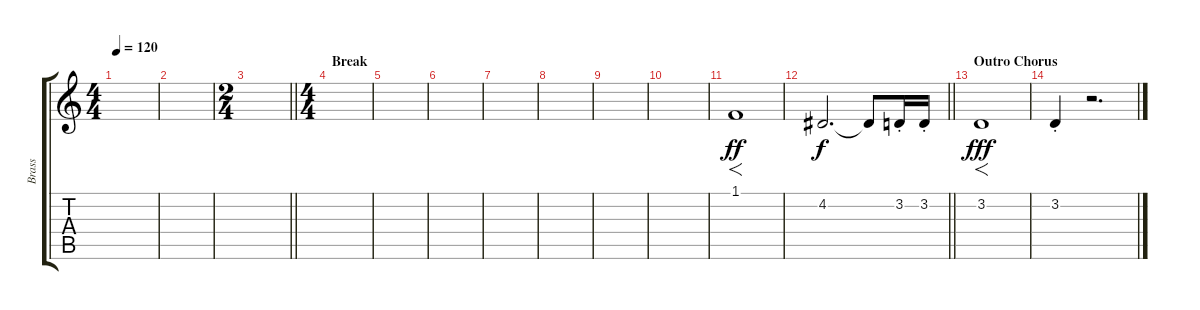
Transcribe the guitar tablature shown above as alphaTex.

\track ("Brass" "Brass") {instrument frenchhorn}
\staff {score tabs}
\tuning (E4 B3 G3 D3 A2 E2) {hide}
\ts (4 4)
\tempo 120
\clef g2
\ks c
|
|
\ts (2 4)
\barLineRight lightlight
|
\ts (4 4)
\section ("" "Break")
|
|
|
|
|
|
|
1.1.1{f dy ff} |
\barLineRight lightlight
4.2.2{d dy f} 4.2{t}.8 3.2{st}.16 3.2{st}.16 |
\section ("" "Outro Chorus")
3.2.1{f dy fff} |
3.2{st}.4 r.2{d}
